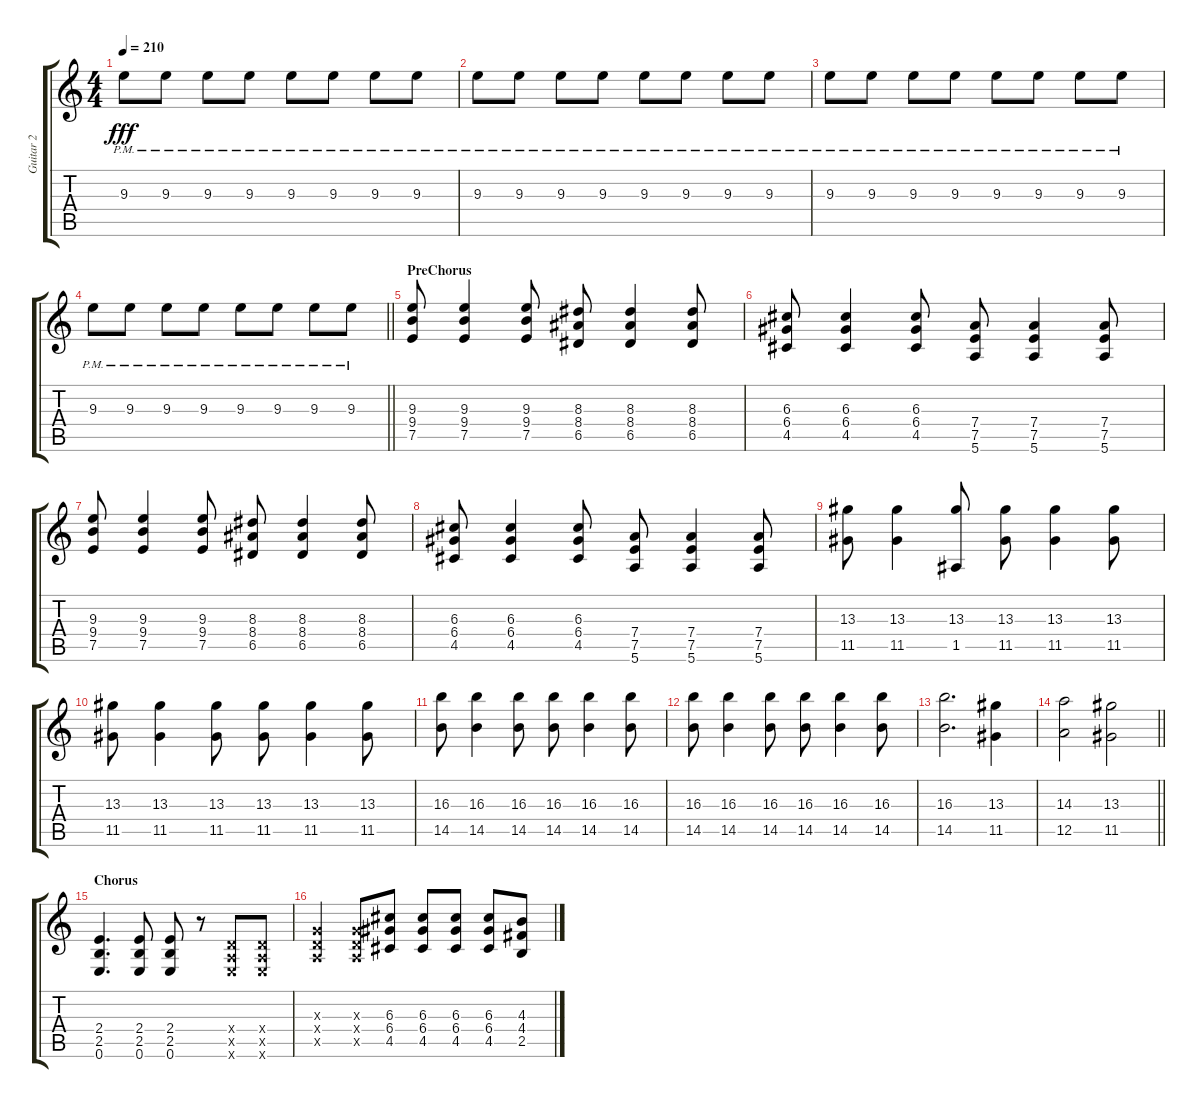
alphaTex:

\track ("Guitar 2" "Guitar 2") {instrument distortionguitar}
\staff {score tabs}
\tuning (E4 B3 G3 D3 A2 E2) {hide}
\ts (4 4)
\tempo 210
\clef g2
\ks c
9.3{pm}.8{dy fff} 9.3{pm}.8 9.3{pm}.8 9.3{pm}.8 9.3{pm}.8 9.3{pm}.8 9.3{pm}.8 9.3{pm}.8 |
9.3{pm}.8 9.3{pm}.8 9.3{pm}.8 9.3{pm}.8 9.3{pm}.8 9.3{pm}.8 9.3{pm}.8 9.3{pm}.8 |
9.3{pm}.8 9.3{pm}.8 9.3{pm}.8 9.3{pm}.8 9.3{pm}.8 9.3{pm}.8 9.3{pm}.8 9.3{pm}.8 |
\barLineRight lightlight
9.3{pm}.8 9.3{pm}.8 9.3{pm}.8 9.3{pm}.8 9.3{pm}.8 9.3{pm}.8 9.3{pm}.8 9.3{pm}.8 |
\section ("" "PreChorus")
(9.3 9.4 7.5).8 (9.3 9.4 7.5).4 (9.3 9.4 7.5).8 (8.3 8.4 6.5).8 (8.3 8.4 6.5).4 (8.3 8.4 6.5).8 |
(6.3 6.4 4.5).8 (6.3 6.4 4.5).4 (6.3 6.4 4.5).8 (7.4 7.5 5.6).8 (7.4 7.5 5.6).4 (7.4 7.5 5.6).8 |
(9.3 9.4 7.5).8 (9.3 9.4 7.5).4 (9.3 9.4 7.5).8 (8.3 8.4 6.5).8 (8.3 8.4 6.5).4 (8.3 8.4 6.5).8 |
(6.3 6.4 4.5).8 (6.3 6.4 4.5).4 (6.3 6.4 4.5).8 (7.4 7.5 5.6).8 (7.4 7.5 5.6).4 (7.4 7.5 5.6).8 |
(13.3 11.5).8 (13.3 11.5).4 (13.3 1.5).8 (13.3 11.5).8 (13.3 11.5).4 (13.3 11.5).8 |
(13.3 11.5).8 (13.3 11.5).4 (13.3 11.5).8 (13.3 11.5).8 (13.3 11.5).4 (13.3 11.5).8 |
(16.3 14.5).8 (16.3 14.5).4 (16.3 14.5).8 (16.3 14.5).8 (16.3 14.5).4 (16.3 14.5).8 |
(16.3 14.5).8 (16.3 14.5).4 (16.3 14.5).8 (16.3 14.5).8 (16.3 14.5).4 (16.3 14.5).8 |
(16.3 14.5).2{d} (13.3 11.5).4 |
\barLineRight lightlight
(14.3 12.5).2 (13.3 11.5).2 |
\section ("" "Chorus")
(2.4 2.5 0.6).4{d} (2.4 2.5 0.6).8 (2.4 2.5 0.6).8 r.8 (0.4{x} 0.5{x} 0.6{x}).8 (0.4{x} 0.5{x} 0.6{x}).8 |
(0.3{x} 0.4{x} 0.5{x}).4 (0.3{x} 0.4{x} 0.5{x}).8 (6.3 6.4 4.5).8 (6.3 6.4 4.5).8 (6.3 6.4 4.5).8 (6.3 6.4 4.5).8 (4.3 4.4 2.5).8
